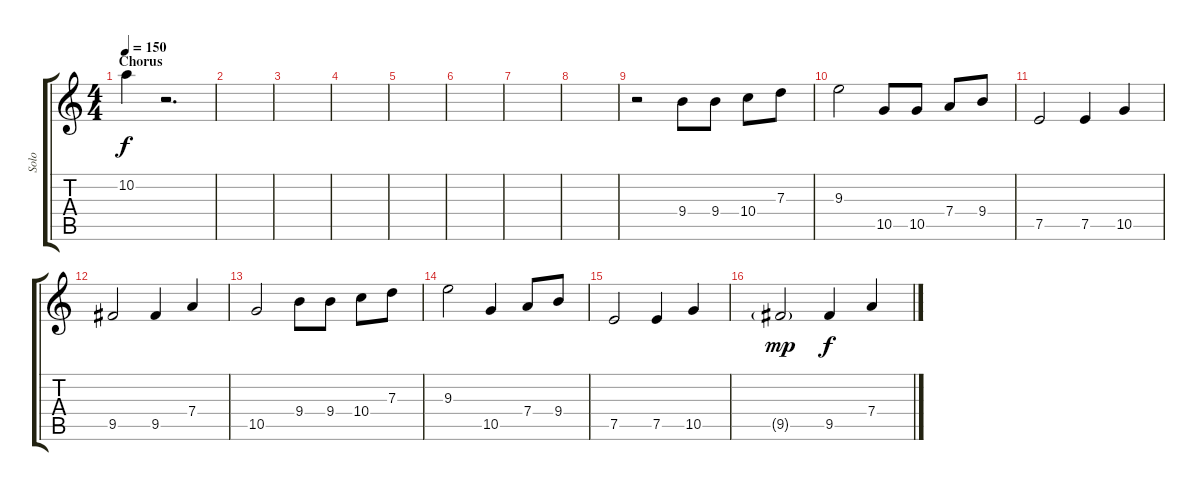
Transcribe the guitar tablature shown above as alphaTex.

\track ("Solo" "Solo") {instrument overdrivenguitar}
\staff {score tabs}
\tuning (E4 B3 G3 D3 A2 E2) {hide}
\ts (4 4)
\section ("" "Chorus")
\tempo 150
\clef g2
\ks c
10.2{t}.4{dy f} r.2{d} |
|
|
|
|
|
|
|
r.2 9.4.8{volume 11} 9.4.8 10.4.8 7.3.8 |
9.3.2 10.5.8 10.5.8 7.4.8 9.4.8 |
7.5.2 7.5.4 10.5.4 |
9.5.2 9.5.4 7.4.4 |
10.5.2 9.4.8 9.4.8 10.4.8 7.3.8 |
9.3.2 10.5.4 7.4.8 9.4.8 |
7.5.2 7.5.4 10.5.4 |
9.5{g}.2{dy mp} 9.5.4{dy f} 7.4.4
